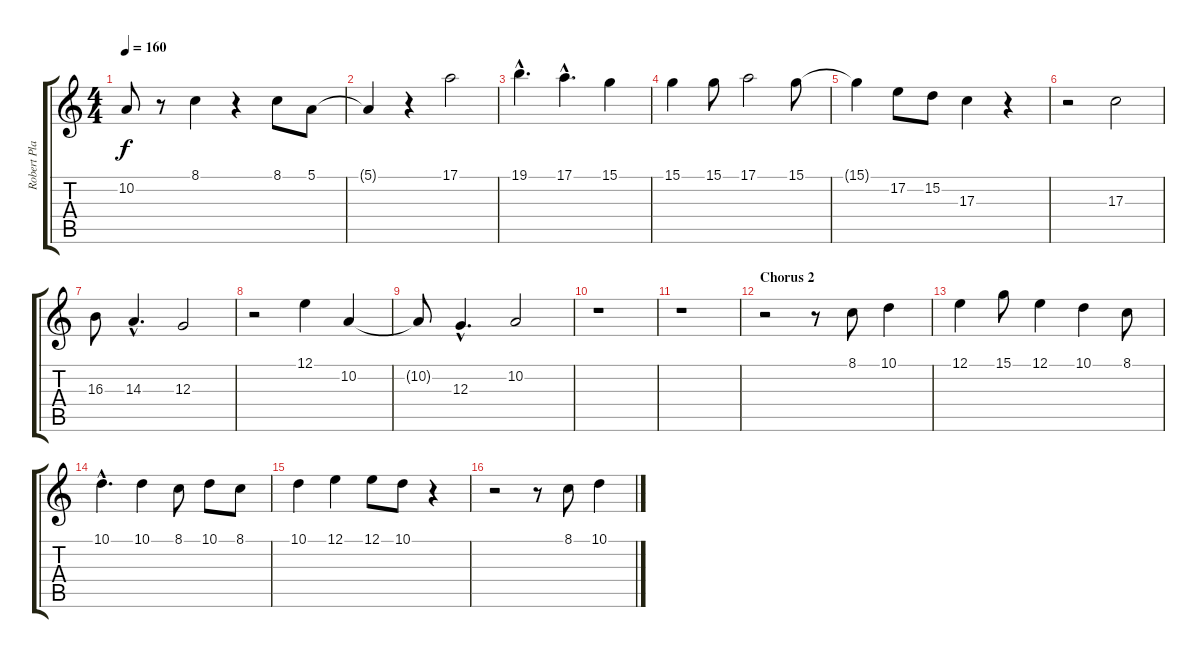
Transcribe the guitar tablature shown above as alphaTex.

\track ("Robert Plant" "Robert Pla") {instrument reedorgan}
\staff {score tabs}
\tuning (E4 B3 G3 D3 A2 E2) {hide}
\ts (4 4)
\tempo 160
\clef g2
\ks c
10.2.8{dy f} r.8 8.1.4 r.4 8.1.8 5.1.8 |
5.1{t}.4 r.4 17.1.2 |
19.1{hac}.4{d} 17.1{hac}.4{d} 15.1.4 |
15.1.4 15.1.8 17.1.2 15.1.8 |
15.1{t}.4 17.2.8 15.2.8 17.3.4 r.4 |
r.2 17.3.2 |
16.3.8 14.3{hac}.4{d} 12.3.2 |
r.2 12.1.4 10.2.4 |
10.2{t}.8 12.3{hac}.4{d} 10.2.2 |
r.1 |
r.1 |
\section ("" "Chorus 2")
r.2 r.8 8.1.8 10.1.4 |
12.1.4 15.1.8 12.1.4 10.1.4 8.1.8 |
10.1{hac}.4{d} 10.1.4 8.1.8 10.1.8 8.1.8 |
10.1.4 12.1.4 12.1.8 10.1.8 r.4 |
r.2 r.8 8.1.8 10.1.4
